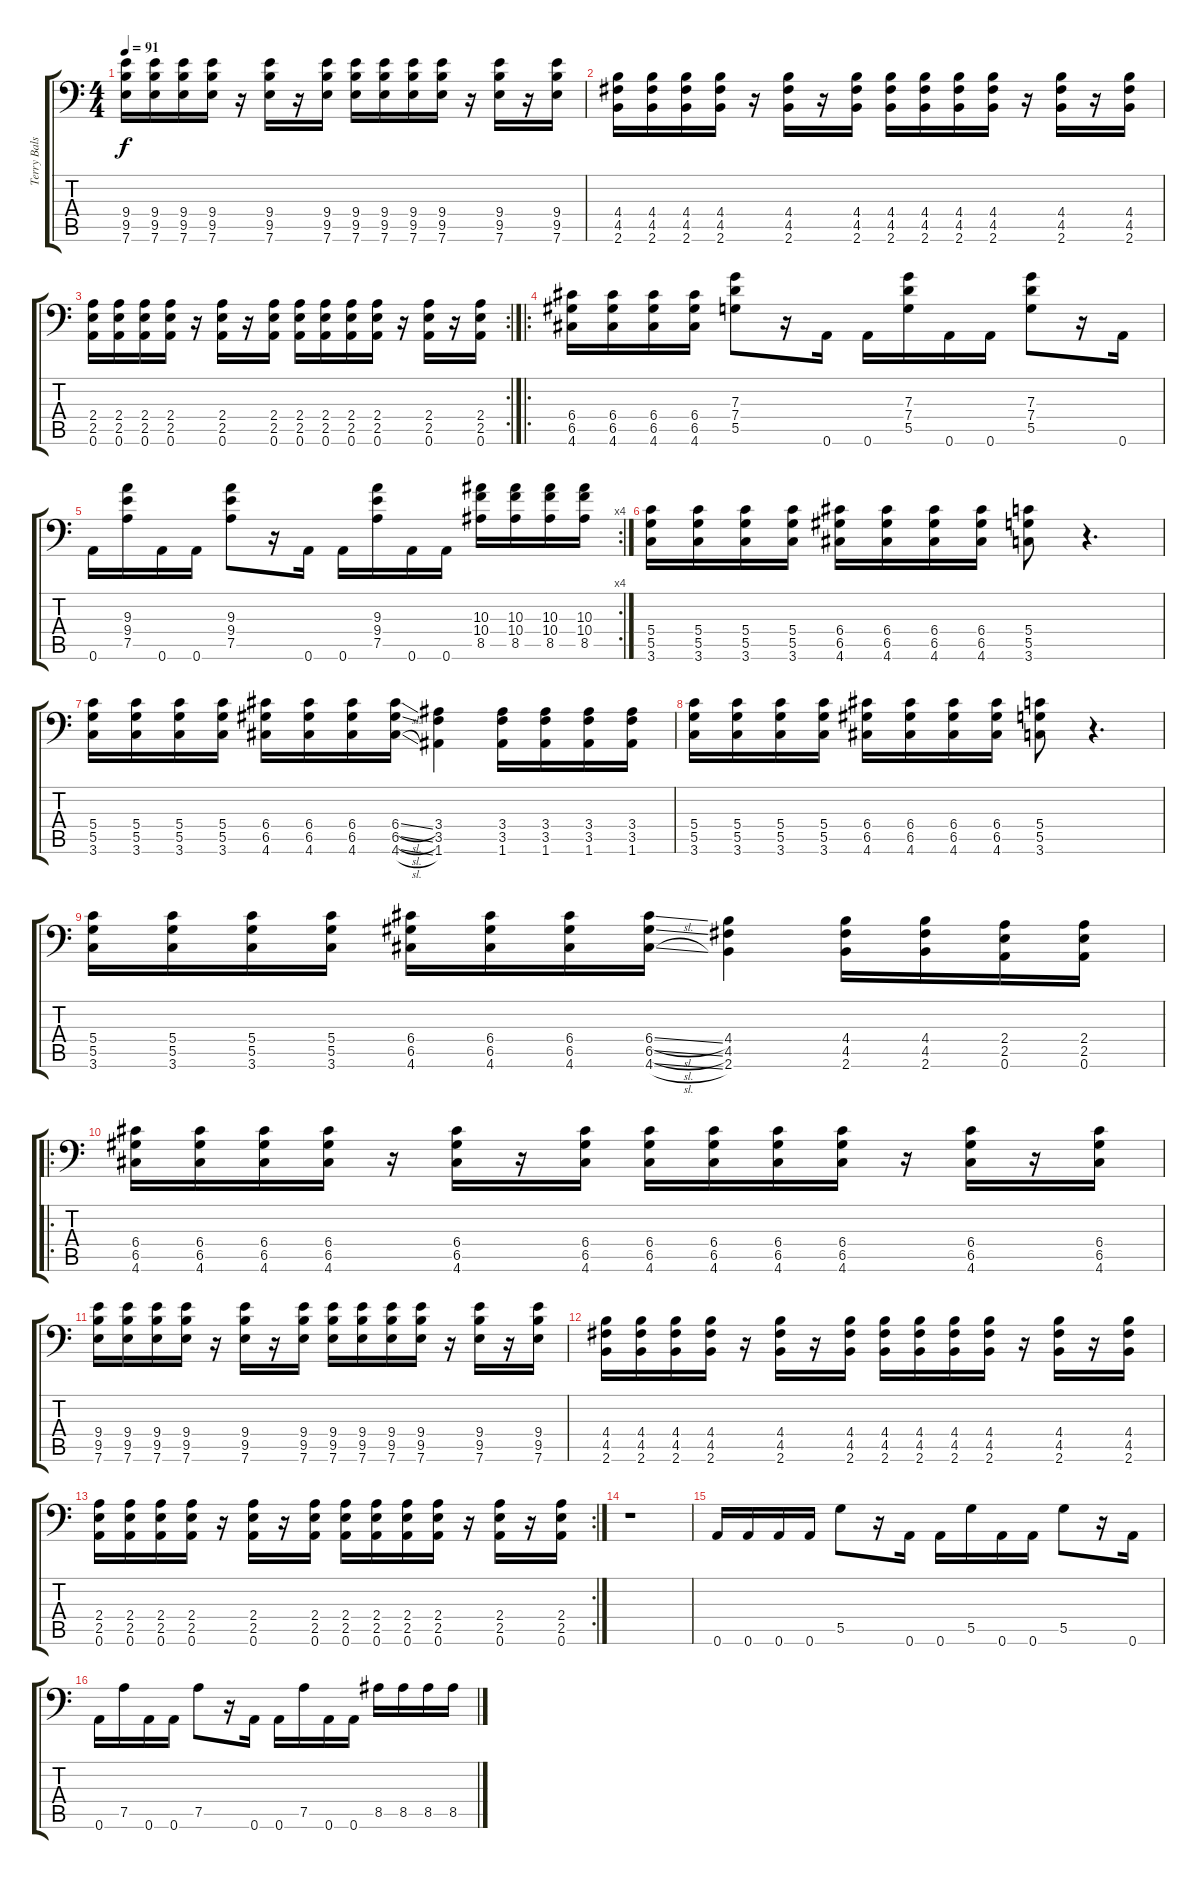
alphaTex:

\track ("Terry Balsamo (Guitar II)" "Terry Bals") {instrument distortionguitar}
\staff {score tabs}
\tuning (A3 F3 C3 G2 D2 A1) {hide}
\ts (4 4)
\tempo 91
\clef f4
\ks c
(9.4 9.5 7.6).16{dy f} (9.4 9.5 7.6).16 (9.4 9.5 7.6).16 (9.4 9.5 7.6).16 r.16 (9.4 9.5 7.6).16 r.16 (9.4 9.5 7.6).16 (9.4 9.5 7.6).16 (9.4 9.5 7.6).16 (9.4 9.5 7.6).16 (9.4 9.5 7.6).16 r.16 (9.4 9.5 7.6).16 r.16 (9.4 9.5 7.6).16 |
(4.4 4.5 2.6).16 (4.4 4.5 2.6).16 (4.4 4.5 2.6).16 (4.4 4.5 2.6).16 r.16 (4.4 4.5 2.6).16 r.16 (4.4 4.5 2.6).16 (4.4 4.5 2.6).16 (4.4 4.5 2.6).16 (4.4 4.5 2.6).16 (4.4 4.5 2.6).16 r.16 (4.4 4.5 2.6).16 r.16 (4.4 4.5 2.6).16 |
\rc 2
(2.4 2.5 0.6).16 (2.4 2.5 0.6).16 (2.4 2.5 0.6).16 (2.4 2.5 0.6).16 r.16 (2.4 2.5 0.6).16 r.16 (2.4 2.5 0.6).16 (2.4 2.5 0.6).16 (2.4 2.5 0.6).16 (2.4 2.5 0.6).16 (2.4 2.5 0.6).16 r.16 (2.4 2.5 0.6).16 r.16 (2.4 2.5 0.6).16 |
\ro
(6.4 6.5 4.6).16 (6.4 6.5 4.6).16 (6.4 6.5 4.6).16 (6.4 6.5 4.6).16 (7.3 7.4 5.5).8 r.16 0.6.16 0.6.16 (7.3 7.4 5.5).16 0.6.16 0.6.16 (7.3 7.4 5.5).8 r.16 0.6.16 |
\rc 4
0.6.16 (9.3 9.4 7.5).16 0.6.16 0.6.16 (9.3 9.4 7.5).8 r.16 0.6.16 0.6.16 (9.3 9.4 7.5).16 0.6.16 0.6.16 (10.3 10.4 8.5).16 (10.3 10.4 8.5).16 (10.3 10.4 8.5).16 (10.3 10.4 8.5).16 |
(5.4 5.5 3.6).16 (5.4 5.5 3.6).16 (5.4 5.5 3.6).16 (5.4 5.5 3.6).16 (6.4 6.5 4.6).16 (6.4 6.5 4.6).16 (6.4 6.5 4.6).16 (6.4 6.5 4.6).16 (5.4 5.5 3.6).8 r.4{d} |
(5.4 5.5 3.6).16 (5.4 5.5 3.6).16 (5.4 5.5 3.6).16 (5.4 5.5 3.6).16 (6.4 6.5 4.6).16 (6.4 6.5 4.6).16 (6.4 6.5 4.6).16 (6.4{sl} 6.5{sl} 4.6{sl}).16 (3.4 3.5 1.6).4 (3.4 3.5 1.6).16 (3.4 3.5 1.6).16 (3.4 3.5 1.6).16 (3.4 3.5 1.6).16 |
(5.4 5.5 3.6).16 (5.4 5.5 3.6).16 (5.4 5.5 3.6).16 (5.4 5.5 3.6).16 (6.4 6.5 4.6).16 (6.4 6.5 4.6).16 (6.4 6.5 4.6).16 (6.4 6.5 4.6).16 (5.4 5.5 3.6).8 r.4{d} |
(5.4 5.5 3.6).16 (5.4 5.5 3.6).16 (5.4 5.5 3.6).16 (5.4 5.5 3.6).16 (6.4 6.5 4.6).16 (6.4 6.5 4.6).16 (6.4 6.5 4.6).16 (6.4{sl} 6.5{sl} 4.6{sl}).16 (4.4 4.5 2.6).4 (4.4 4.5 2.6).16 (4.4 4.5 2.6).16 (2.4 2.5 0.6).16 (2.4 2.5 0.6).16 |
\ro
(6.4 6.5 4.6).16 (6.4 6.5 4.6).16 (6.4 6.5 4.6).16 (6.4 6.5 4.6).16 r.16 (6.4 6.5 4.6).16 r.16 (6.4 6.5 4.6).16 (6.4 6.5 4.6).16 (6.4 6.5 4.6).16 (6.4 6.5 4.6).16 (6.4 6.5 4.6).16 r.16 (6.4 6.5 4.6).16 r.16 (6.4 6.5 4.6).16 |
(9.4 9.5 7.6).16 (9.4 9.5 7.6).16 (9.4 9.5 7.6).16 (9.4 9.5 7.6).16 r.16 (9.4 9.5 7.6).16 r.16 (9.4 9.5 7.6).16 (9.4 9.5 7.6).16 (9.4 9.5 7.6).16 (9.4 9.5 7.6).16 (9.4 9.5 7.6).16 r.16 (9.4 9.5 7.6).16 r.16 (9.4 9.5 7.6).16 |
(4.4 4.5 2.6).16 (4.4 4.5 2.6).16 (4.4 4.5 2.6).16 (4.4 4.5 2.6).16 r.16 (4.4 4.5 2.6).16 r.16 (4.4 4.5 2.6).16 (4.4 4.5 2.6).16 (4.4 4.5 2.6).16 (4.4 4.5 2.6).16 (4.4 4.5 2.6).16 r.16 (4.4 4.5 2.6).16 r.16 (4.4 4.5 2.6).16 |
\rc 2
(2.4 2.5 0.6).16 (2.4 2.5 0.6).16 (2.4 2.5 0.6).16 (2.4 2.5 0.6).16 r.16 (2.4 2.5 0.6).16 r.16 (2.4 2.5 0.6).16 (2.4 2.5 0.6).16 (2.4 2.5 0.6).16 (2.4 2.5 0.6).16 (2.4 2.5 0.6).16 r.16 (2.4 2.5 0.6).16 r.16 (2.4 2.5 0.6).16 |
r.1 |
0.6.16{volume 6 instrument electricguitarclean} 0.6.16 0.6.16 0.6.16 5.5.8 r.16 0.6.16 0.6.16 5.5.16 0.6.16 0.6.16 5.5.8 r.16 0.6.16 |
0.6.16 7.5.16 0.6.16 0.6.16 7.5.8 r.16 0.6.16 0.6.16 7.5.16 0.6.16 0.6.16 8.5.16 8.5.16 8.5.16 8.5.16
